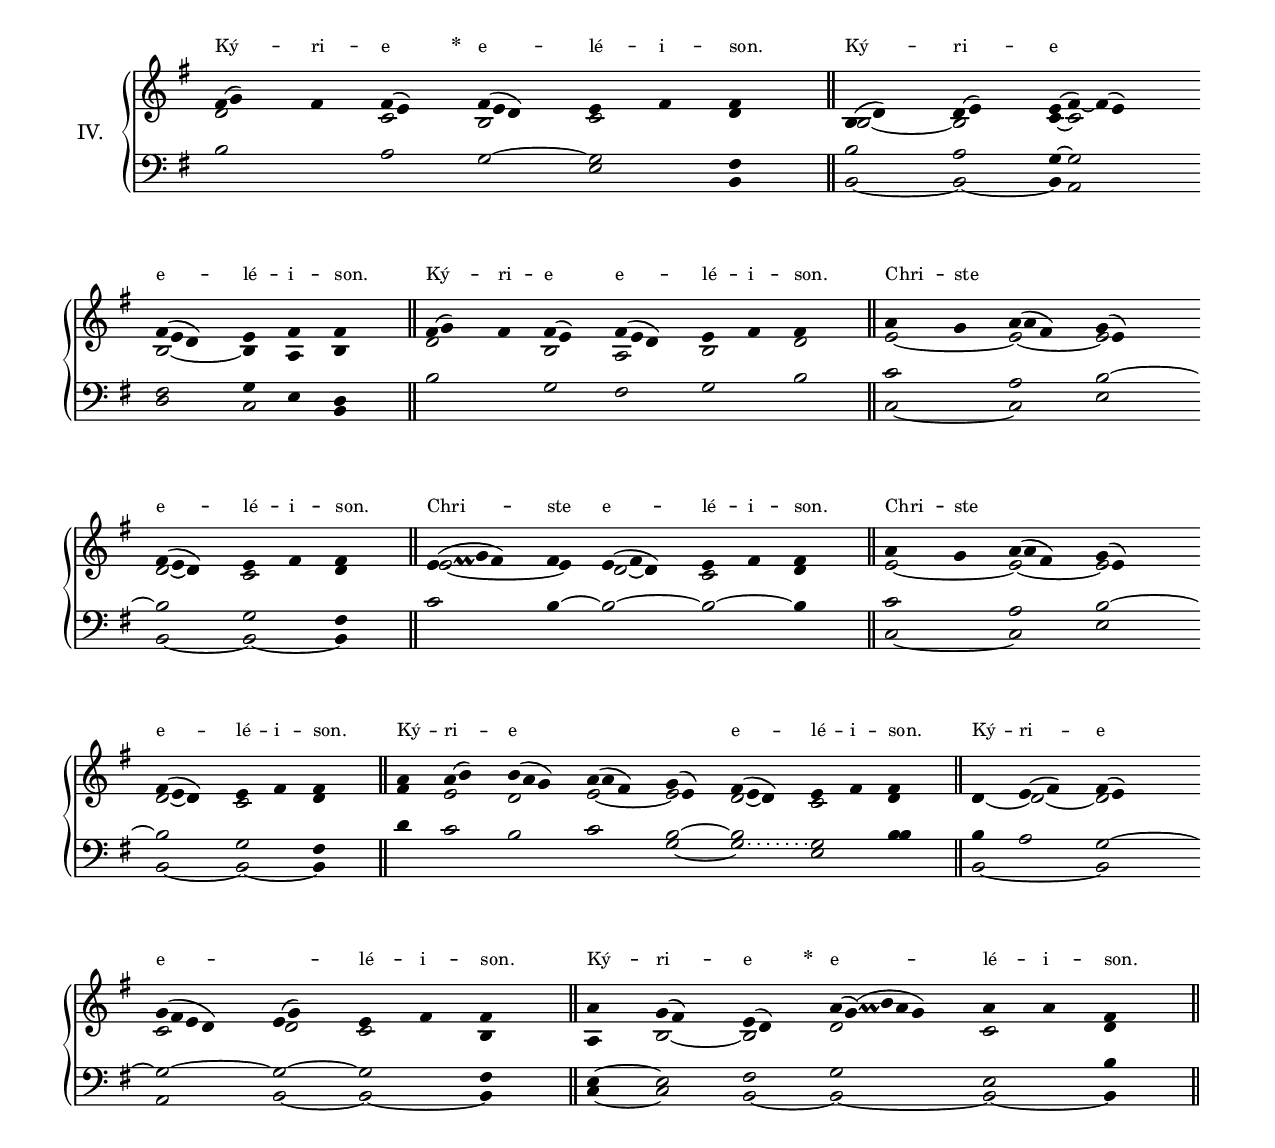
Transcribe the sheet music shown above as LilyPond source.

\version "2.18"
\include "gregorian.ly"
\include "noh2.ily"

%Page reference: page v.84
%(volume.page)

%Proofed 3/14

global = {
 \key fis \locrian
 \cadenzaOn 
 \override Glissando #'thickness = #2.0
}

chantText = \lyricmode {
Ký -- ri -- e 
\set stanza = " * " e -- lé -- i -- son. 
Ký -- ri -- e e -- lé -- i -- son. 
Ký -- ri -- e e -- lé -- i -- son. 
Chri -- ste _ _ e -- lé -- i -- son. 
Chri -- ste e -- lé -- i -- son. 
Chri -- ste _ _ e -- lé -- i -- son. 
Ký -- ri -- e _ _ e -- lé -- i -- son. 
Ký -- ri -- e e -- _ lé -- i -- son. 
Ký -- ri -- e 
\set stanza = " * " e -- lé -- i -- son. }

chantMusic = {
\tieDown   fis'4 ( g'4) fis'4 fis'4 ( e'4)  fis'4 ( e'4 d'4) e'4 fis'4 fis'4 \finalis
 b4 ( d'4) d'4 ( e'4) e'4 ( fis'4) ~ fis'4 ( e'4) \forceBreak
 fis'4 ( e'4 d'4) e'4 fis'4 fis'4 \finalis
 fis'4 ( g'4) fis'4 fis'4 ( e'4) fis'4 ( e'4 d'4) e'4 fis'4 fis'4 \finalis
 a'4 g'4 a'4 ( a'4 fis'4) g'4 ( e'4) \forceBreak
 fis'4 ( e'4 d'4) e'4 fis'4 fis'4 \finalis
 e'4 ( \quil fis' g'4 fis'4) fis'4 e'4 ( fis'4 d'4) e'4 fis'4 fis'4 \finalis
 a'4 g'4 a'4 ( a'4 fis'4) g'4 ( e'4) \forceBreak
 fis'4 ( e'4 d'4) e'4 fis'4 fis'4 \finalis
 a'4 a'4 ( b'4) b'4 ( a'4 g'4) a'4 ( a'4 fis'4) g'4 ( e'4) fis'4 ( e'4 d'4) e'4 fis'4 fis'4 \finalis
 d'4 e'4 ( fis'4) fis'4 ( e'4) \forceBreak
 g'4 ( fis'4 e'4 d'4) e'4 ( g'4) e'4 fis'4 fis'4 \finalis
 a'4 g'4 ( fis'4) e'4 ( d'4)  a'4 ( g'4)( \quil a' b'4 a'4 g'4) a'4 a'4 fis'4 \finalis

}

altoMusic = {
d'2*3/2 c'2 b2*3/2 c'2 d'4 \finalis
b2 ~ b2 c'4 ~ c'2*3/2 b2*3/2 ~ b4 a4 b4 \finalis
d'2*3/2 b2 a2*3/2 b2 d'2*1/2 \finalis
e'2 ~ e'2*3/2 ~ e'2 d'2 ~ d'4 c'2 d'4 \finalis
e'2*4/2 ~ e'4 d'2 ~ d'4 c'2 d'4 \finalis
e'2 ~ e'2*3/2 ~ e'2 d'2 ~ d'4 c'2 d'4 \finalis
fis'4 e'2 d'2*3/2 e'2*3/2 ~ e'2 d'2 ~ d'4 c'2 d'4 \finalis
d'4 ~ d'2 ~ d'2 c'2*4/2 d'2 c'2 b4 \finalis
a4 b2 ~ b2 d'2*6/2 c'2 d'4 \finalis
}

tenorMusic = {
b2*3/2 a2 g2*3/2 ~ g2 fis4 \finalis
b2 a2 g4 ~ g2*3/2 fis2*3/2 g4 e4 d4 \finalis
b2*3/2 g2 fis2*3/2 g2 b2*1/2 \finalis
c'2 a2*3/2 b2 ~ b2*3/2 g2 fis4 \finalis
c'2*4/2 b4 ~ b2*3/2 ~ b2 ~ b4 \finalis
c'2 a2*3/2 b2 ~ b2*3/2 g2 fis4 \finalis
d'4 c'2 b2*3/2 c'2*3/2 b2 ~ b2*3/2 g2 b4 \finalis
b4 a2 g2 ~ g2*4/2 ~ g2 ~ g2 fis4 \finalis
e4 ~ e2 fis2 g2*6/2 e2 b4 \finalis
}

bassMusic = {
r2*8/2 e2 b,4 \finalis
b,2 ~ b,2 ~ b,4 a,2*3/2 d2*3/2 c2 b,4 \finalis
r2*11/2 \finalis
c2 ~ c2*3/2 e2 b,2*3/2 ~ b,2 ~ b,4 \finalis
r2*11/2 \finalis
c2 ~ c2*3/2 e2 b,2*3/2 ~ b,2 ~ b,4 \finalis
r2*9/2 g2 ~ g2*3/2 e2 \shiftRight b4 \finalis
b,2*3/2 ~ b,2 a,2*4/2 b,2 ~ b,2 ~ b,4 \finalis
c4 ~ c2 b,2 ~ b,2*6/2 ~ b,2 ~ b,4 \finalis
}

voiceLines = {
\voiceLineStyle


s2*84/2
\allowVoiceLineBreak
\voiceLine "down" "down" g2*3/2 g2*1/2


}

\score{
  <<
    \new Lyrics
    \new GrandStaff <<
      \set GrandStaff.autoBeaming = ##f
      \set GrandStaff.instrumentName = \markup \center-column {
        "IV."
      }
      \new Staff = up <<
        \new Voice = "chant" {
          \voiceOne \global \chantMusic
        }
        \new Voice {
          \voiceTwo \global \altoMusic
        }
      >>

      \new Staff = down <<
        \clef bass
        \new Voice {
          \voiceOne \global \tenorMusic
        }
        \new Voice {
          \voiceTwo \global \bassMusic
        }
	\new Voice {
        \voiceThree \global \voiceLines
        }
      >>
    >>
    \context Lyrics {
      \lyricsto chant {
      \chantText
    }
    }
  >>
  \layout{
  }
  
}
